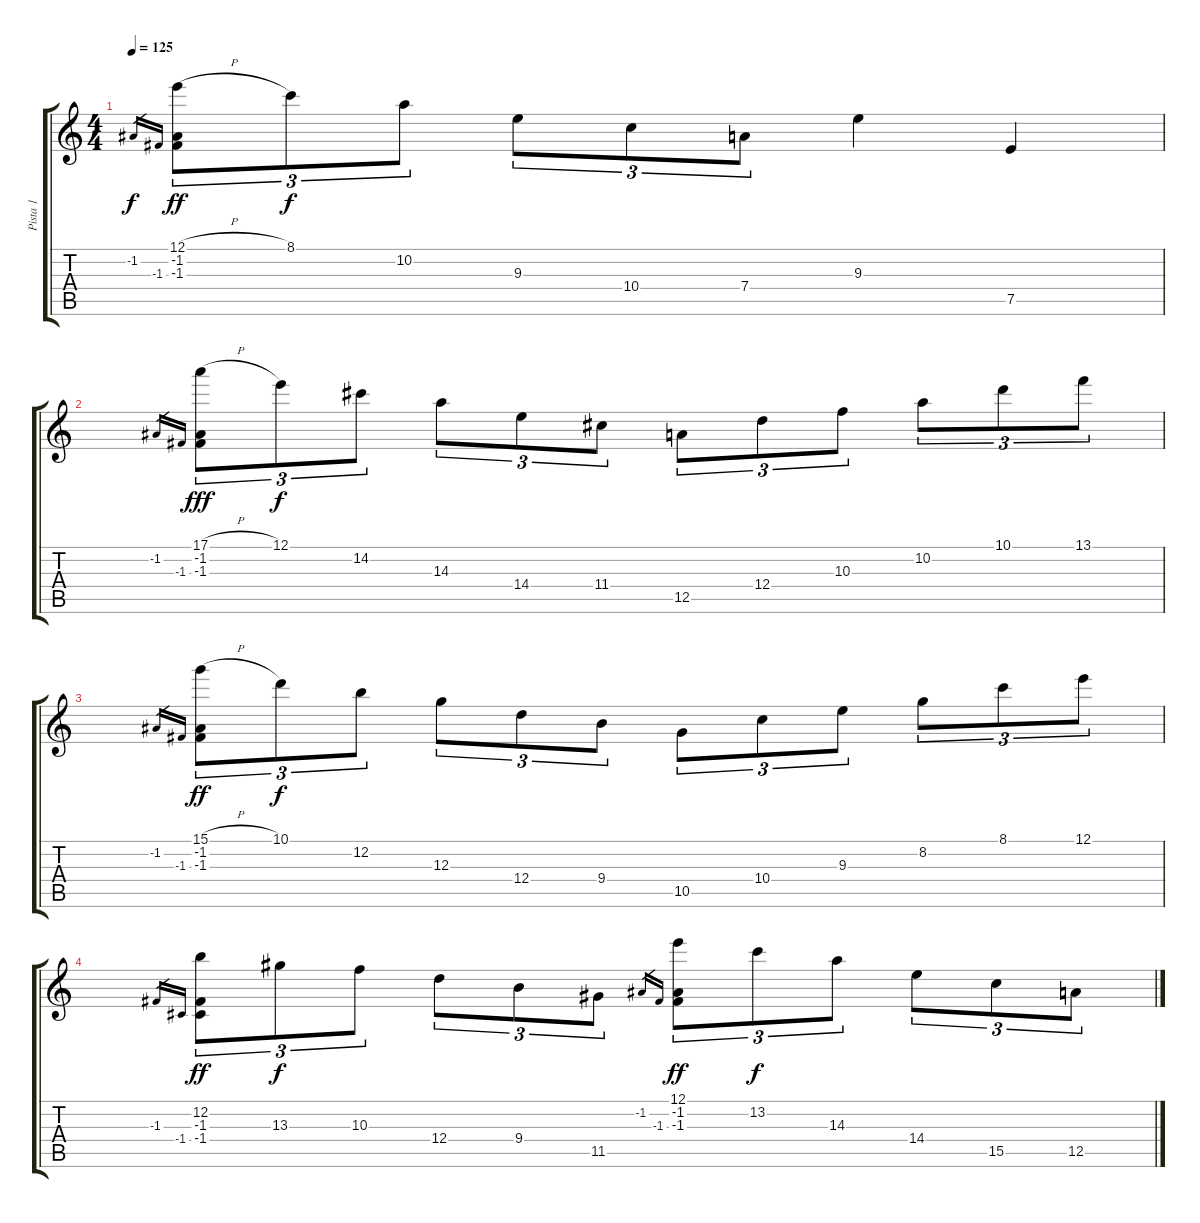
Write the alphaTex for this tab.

\track ("Pista 1" "Pista 1") {instrument electricguitarjazz}
\staff {score tabs}
\tuning (E4 B3 G3 D3 A2 E2) {hide}
\ts (4 4)
\tempo 125
\clef g2
\ks c
-1.2.16{gr dy f} -1.3.16{gr} (12.1{h} -1.2 -1.3).8{tu (3 2) dy ff} 8.1.8{tu (3 2) dy f} 10.2.8{tu (3 2)} 9.3.8{tu (3 2)} 10.4.8{tu (3 2)} 7.4.8{tu (3 2)} 9.3.4 7.5.4 |
-1.2.16{gr} -1.3.16{gr} (17.1{h} -1.2 -1.3).8{tu (3 2) dy fff} 12.1.8{tu (3 2) dy f} 14.2.8{tu (3 2)} 14.3.8{tu (3 2)} 14.4.8{tu (3 2)} 11.4.8{tu (3 2)} 12.5.8{tu (3 2)} 12.4.8{tu (3 2)} 10.3.8{tu (3 2)} 10.2.8{tu (3 2)} 10.1.8{tu (3 2)} 13.1.8{tu (3 2)} |
-1.2.16{gr} -1.3.16{gr} (15.1{h} -1.2 -1.3).8{tu (3 2) dy ff} 10.1.8{tu (3 2) dy f} 12.2.8{tu (3 2)} 12.3.8{tu (3 2)} 12.4.8{tu (3 2)} 9.4.8{tu (3 2)} 10.5.8{tu (3 2)} 10.4.8{tu (3 2)} 9.3.8{tu (3 2)} 8.2.8{tu (3 2)} 8.1.8{tu (3 2)} 12.1.8{tu (3 2)} |
-1.3.16{gr} -1.4.16{gr} (12.2 -1.3 -1.4).8{tu (3 2) dy ff} 13.3.8{tu (3 2) dy f} 10.3.8{tu (3 2)} 12.4.8{tu (3 2)} 9.4.8{tu (3 2)} 11.5.8{tu (3 2)} -1.2.16{gr} -1.3.16{gr} (12.1 -1.2 -1.3).8{tu (3 2) dy ff} 13.2.8{tu (3 2) dy f} 14.3.8{tu (3 2)} 14.4.8{tu (3 2)} 15.5.8{tu (3 2)} 12.5.8{tu (3 2)}
